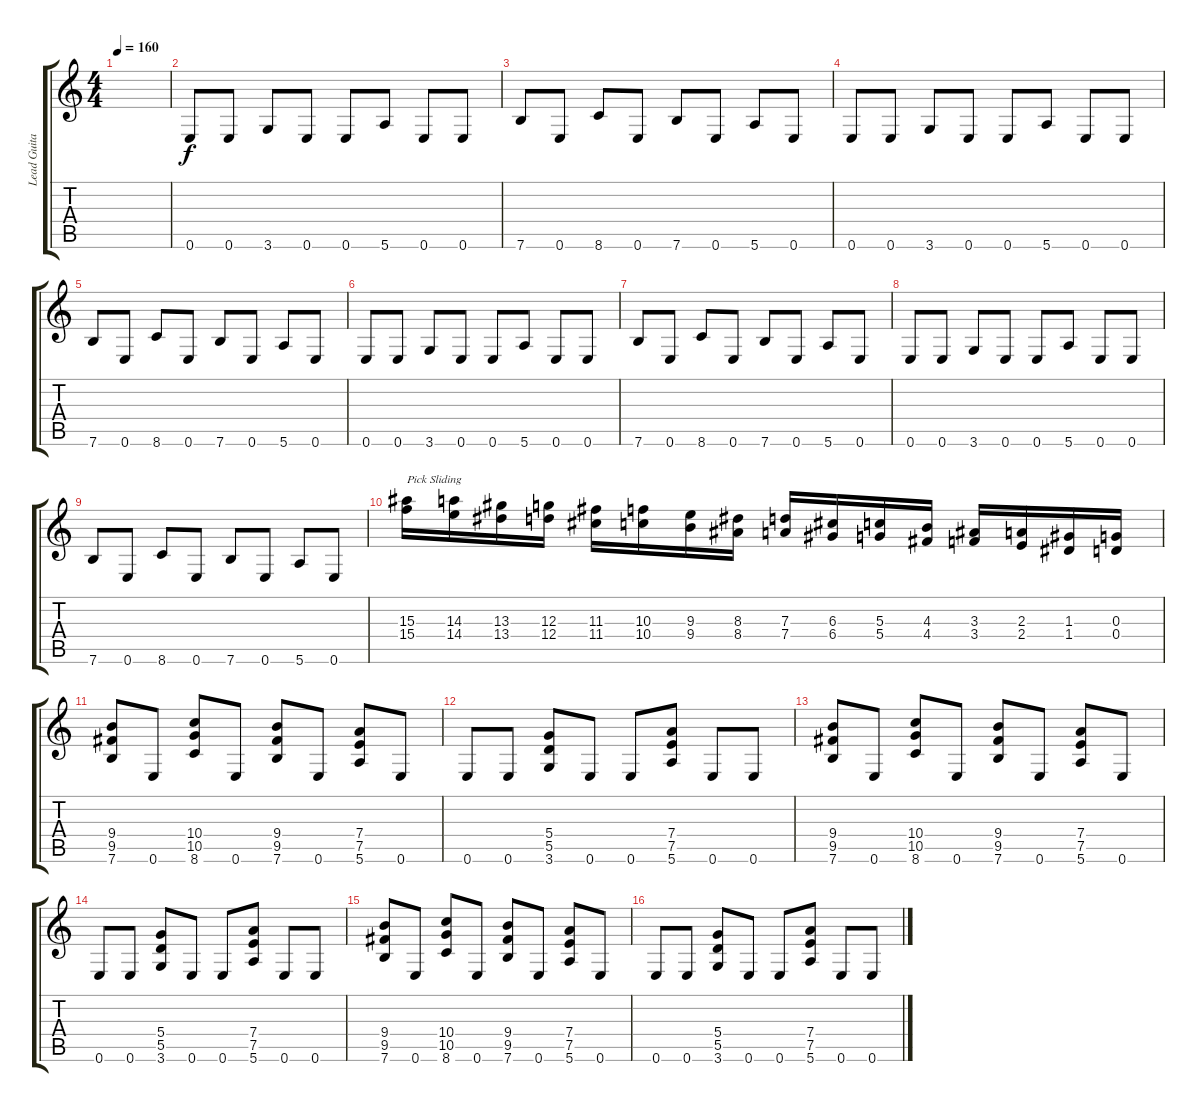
\track ("Lead Guitar" "Lead Guita") {instrument distortionguitar}
\staff {score tabs}
\tuning (E4 B3 G3 D3 A2 E2) {hide}
\ts (4 4)
\tempo 160
\clef g2
\ks c
|
0.6.8 0.6.8 3.6.8 0.6.8 0.6.8 5.6.8 0.6.8 0.6.8 |
7.6.8 0.6.8 8.6.8 0.6.8 7.6.8 0.6.8 5.6.8 0.6.8 |
0.6.8 0.6.8 3.6.8 0.6.8 0.6.8 5.6.8 0.6.8 0.6.8 |
7.6.8 0.6.8 8.6.8 0.6.8 7.6.8 0.6.8 5.6.8 0.6.8 |
0.6.8 0.6.8 3.6.8 0.6.8 0.6.8 5.6.8 0.6.8 0.6.8 |
7.6.8 0.6.8 8.6.8 0.6.8 7.6.8 0.6.8 5.6.8 0.6.8 |
0.6.8 0.6.8 3.6.8 0.6.8 0.6.8 5.6.8 0.6.8 0.6.8 |
7.6.8 0.6.8 8.6.8 0.6.8 7.6.8 0.6.8 5.6.8 0.6.8 |
(15.3 15.4).16{txt "Pick Sliding" instrument guitarfretnoise} (14.3 14.4).16 (13.3 13.4).16 (12.3 12.4).16 (11.3 11.4).16 (10.3 10.4).16 (9.3 9.4).16 (8.3 8.4).16 (7.3 7.4).16 (6.3 6.4).16 (5.3 5.4).16 (4.3 4.4).16 (3.3 3.4).16 (2.3 2.4).16 (1.3 1.4).16 (0.3 0.4).16 |
(9.4 9.5 7.6).8{instrument distortionguitar} 0.6.8 (10.4 10.5 8.6).8 0.6.8 (9.4 9.5 7.6).8 0.6.8 (7.4 7.5 5.6).8 0.6.8 |
0.6.8 0.6.8 (5.4 5.5 3.6).8 0.6.8 0.6.8 (7.4 7.5 5.6).8 0.6.8 0.6.8 |
(9.4 9.5 7.6).8 0.6.8 (10.4 10.5 8.6).8 0.6.8 (9.4 9.5 7.6).8 0.6.8 (7.4 7.5 5.6).8 0.6.8 |
0.6.8 0.6.8 (5.4 5.5 3.6).8 0.6.8 0.6.8 (7.4 7.5 5.6).8 0.6.8 0.6.8 |
(9.4 9.5 7.6).8 0.6.8 (10.4 10.5 8.6).8 0.6.8 (9.4 9.5 7.6).8 0.6.8 (7.4 7.5 5.6).8 0.6.8 |
0.6.8 0.6.8 (5.4 5.5 3.6).8 0.6.8 0.6.8 (7.4 7.5 5.6).8 0.6.8 0.6.8
